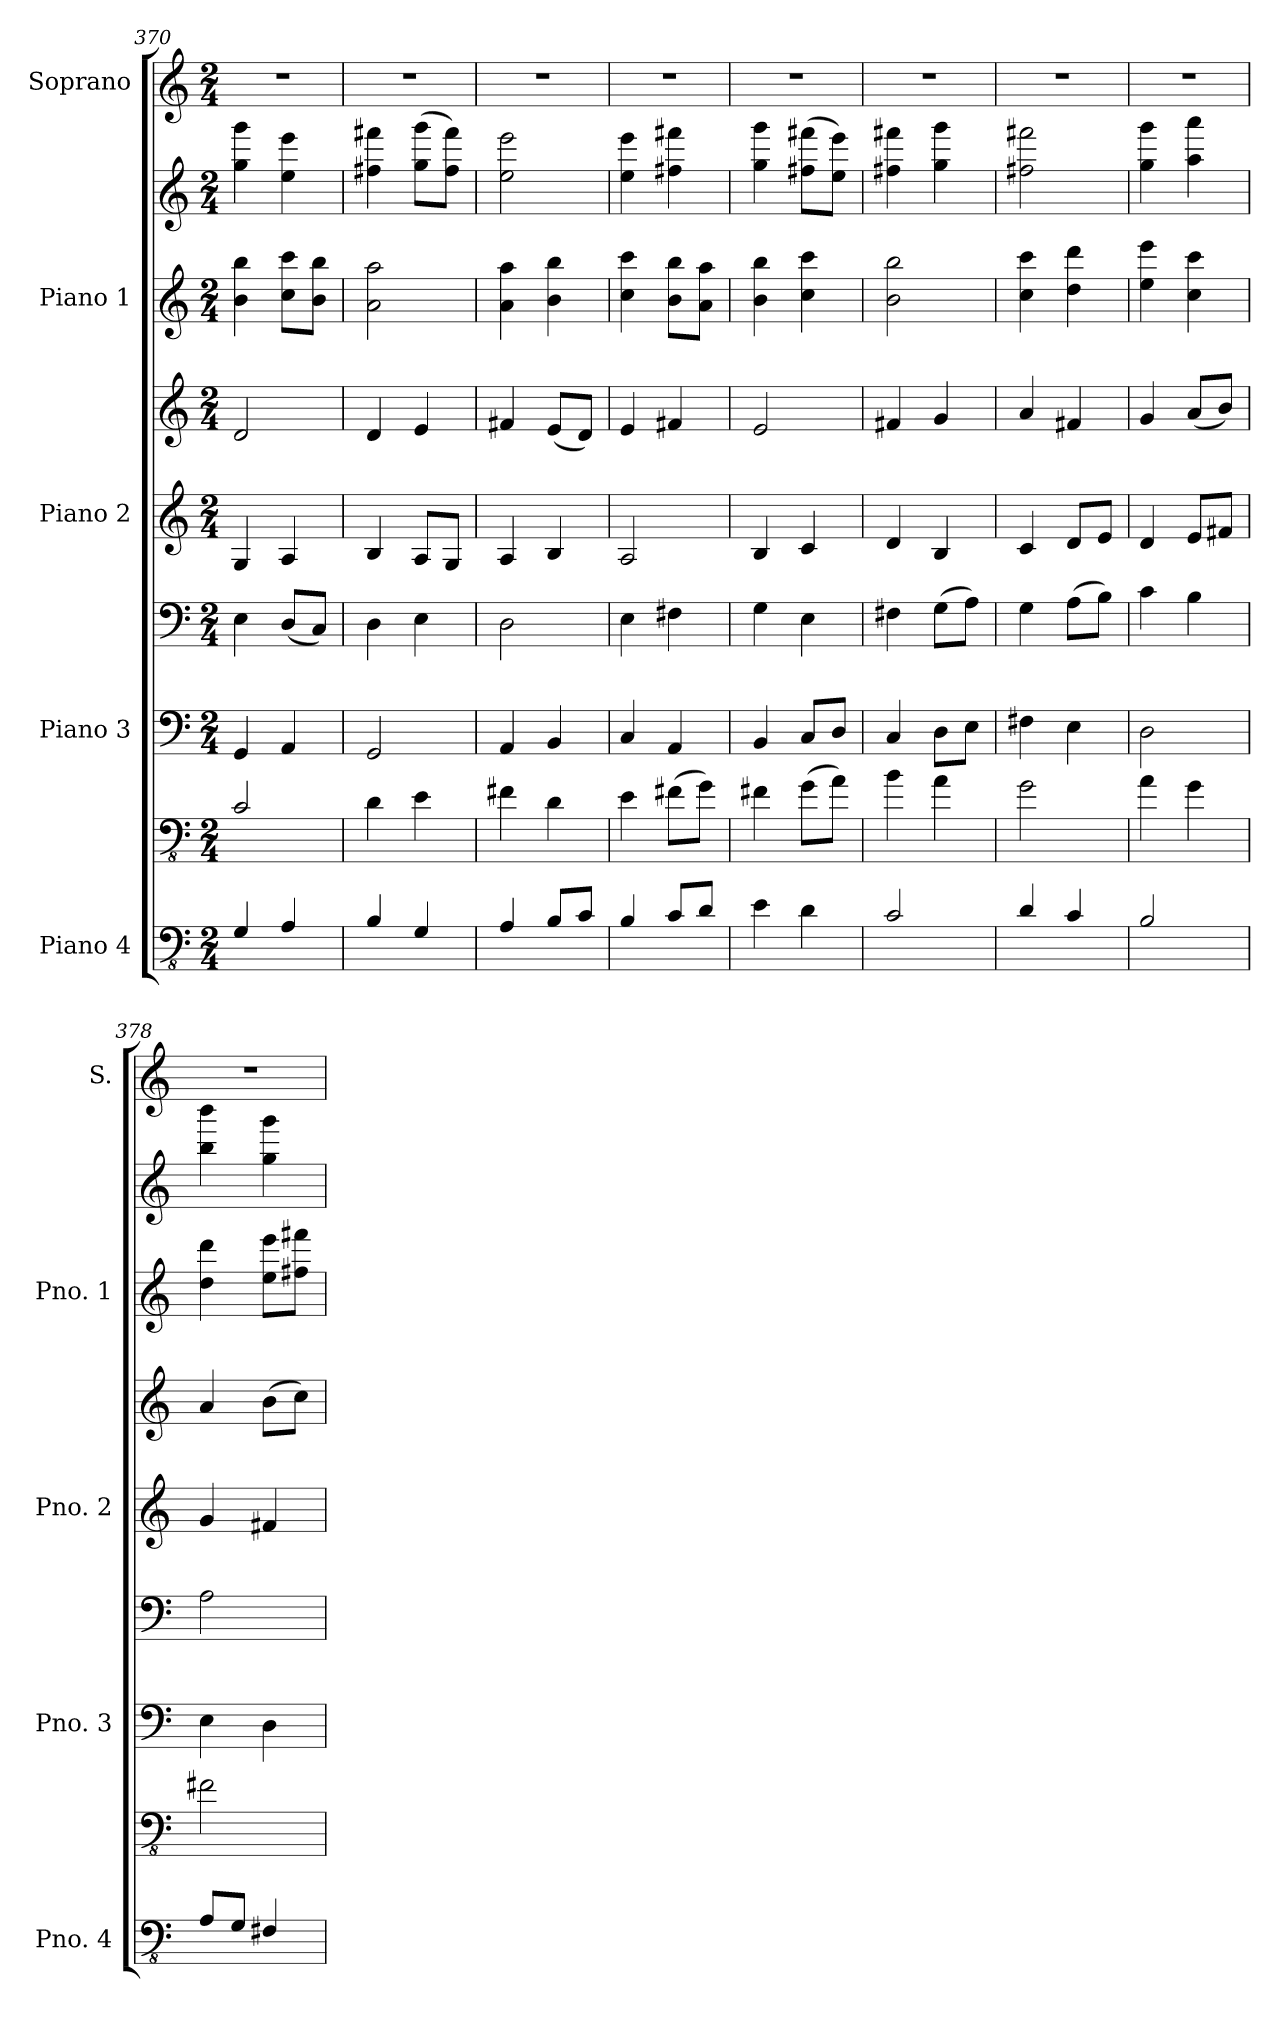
**kern	**kern	**kern	**kern	**kern	**kern	**kern	**kern	**kern
*part5	*part5	*part4	*part4	*part3	*part3	*part2	*part2	*part1
*staff9	*staff8	*staff7	*staff6	*staff5	*staff4	*staff3	*staff2	*staff1
*I"Piano 4	*	*I"Piano 3	*	*I"Piano 2	*	*I"Piano 1	*	*I"Soprano
*I'Pno. 4	*	*I'Pno. 3	*	*I'Pno. 2	*	*I'Pno. 1	*	*I'S.
*clefFv4	*clefFv4	*clefF4	*clefF4	*clefG2	*clefG2	*clefG2	*clefG2	*clefG2
*ITrd7c12	*ITrd7c12	*	*	*	*	*	*	*
*k[]	*k[]	*k[]	*k[]	*k[]	*k[]	*k[]	*k[]	*k[]
*C:	*C:	*C:	*C:	*C:	*C:	*C:	*C:	*C:
*M2/4	*M2/4	*M2/4	*M2/4	*M2/4	*M2/4	*M2/4	*M2/4	*M2/4
=370	=370	=370	=370	=370	=370	=370	=370	=370
4GGG/	2CC/	4GG/	4E\	4G/	2d/	4bb\ 4b\	4ggg\ 4gg\	2r
4AAA/	.	4AA/	(8D/L	4A/	.	8ccc\ 8cc\L	4eee\ 4ee\	.
.	.	.	8C/J)	.	.	8bb\ 8b\J	.	.
=371	=371	=371	=371	=371	=371	=371	=371	=371
4BBB/	4DD\	2GG/	4D\	4B/	4d/	2aa\ 2a\	4fff#X\ 4ff#X\	2r
4GGG/	4EE\	.	4E\	8A/L	4e/	.	(8ggg\ 8gg\L	.
.	.	.	.	8G/J	.	.	8fff#\ 8ff#\J)	.
=372	=372	=372	=372	=372	=372	=372	=372	=372
4AAA/	4FF#X\	4AA/	2D\	4A/	4f#X/	4aa\ 4a\	2eee\ 2ee\	2r
8BBB/L	4DD\	4BB/	.	4B/	(8e/L	4bb\ 4b\	.	.
8CC/J	.	.	.	.	8d/J)	.	.	.
=373	=373	=373	=373	=373	=373	=373	=373	=373
4BBB/	4EE\	4C/	4E\	2A/	4e/	4ccc\ 4cc\	4eee\ 4ee\	2r
8CC/L	(8FF#X\L	4AA/	4F#X\	.	4f#X/	8bb\ 8b\L	4fff#X\ 4ff#X\	.
8DD/J	8GG\J)	.	.	.	.	8aa\ 8a\J	.	.
=374	=374	=374	=374	=374	=374	=374	=374	=374
4EE\	4FF#X\	4BB/	4G\	4B/	2e/	4bb\ 4b\	4ggg\ 4gg\	2r
4DD\	(8GG\L	8C/L	4E\	4c/	.	4ccc\ 4cc\	(8fff#X\ 8ff#X\L	.
.	8AA\J)	8D/J	.	.	.	.	8eee\ 8ee\J)	.
!!LO:PB:g=z
=375	=375	=375	=375	=375	=375	=375	=375	=375
2CC/	4BB\	4C/	4F#X\	4d/	4f#X/	2bb\ 2b\	4fff#X\ 4ff#X\	2r
.	4AA\	8D\L	(8G\L	4B/	4g/	.	4ggg\ 4gg\	.
.	.	8E\J	8A\J)	.	.	.	.	.
=376	=376	=376	=376	=376	=376	=376	=376	=376
4DD/	2GG\	4F#X\	4G\	4c/	4a/	4ccc\ 4cc\	2fff#X\ 2ff#X\	2r
4CC/	.	4E\	(8A\L	8d/L	4f#X/	4ddd\ 4dd\	.	.
.	.	.	8B\J)	8e/J	.	.	.	.
=377	=377	=377	=377	=377	=377	=377	=377	=377
2BBB/	4AA\	2D\	4c\	4d/	4g/	4eee\ 4ee\	4ggg\ 4gg\	2r
.	4GG\	.	4B\	8e/L	(8a/L	4ccc\ 4cc\	4aaa\ 4aa\	.
.	.	.	.	8f#X/J	8b/J)	.	.	.
=378	=378	=378	=378	=378	=378	=378	=378	=378
8AAA/L	2FF#X\	4E\	2A\	4g/	4a/	4ddd\ 4dd\	4bbb\ 4bb\	2r
8GGG/J	.	.	.	.	.	.	.	.
4FFF#X/	.	4D\	.	4f#X/	(8b\L	8eee\ 8ee\L	4ggg\ 4gg\	.
.	.	.	.	.	8cc\J)	8fff#X\ 8ff#X\J	.	.
=	=	=	=	=	=	=	=	=
*-	*-	*-	*-	*-	*-	*-	*-	*-
